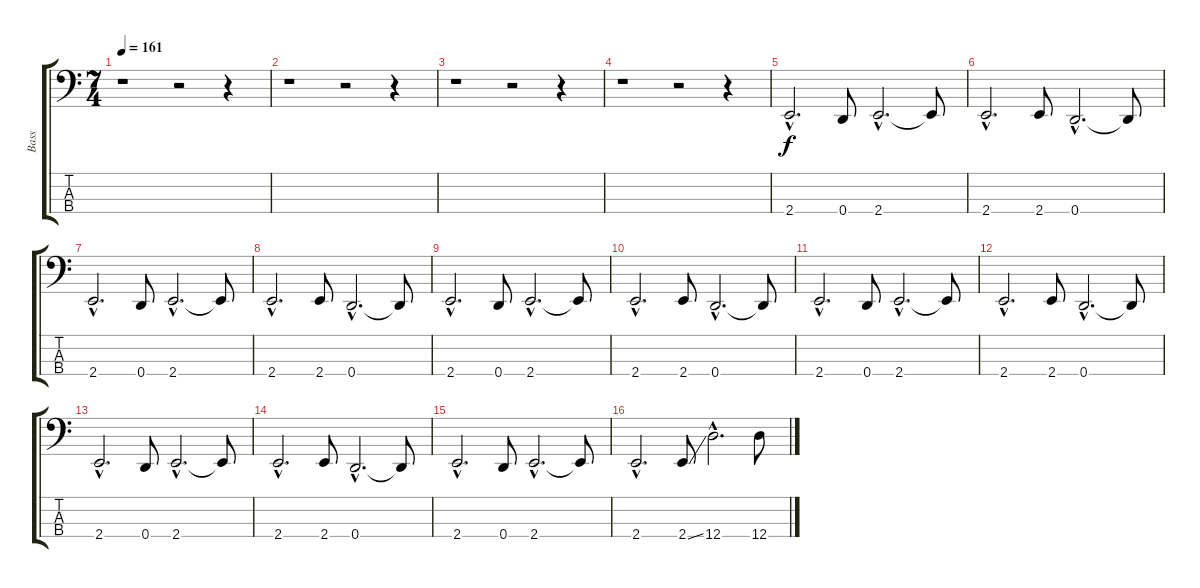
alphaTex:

\track ("Bass" "Bass") {instrument electricbassfinger}
\staff {score tabs}
\tuning (G2 D2 A1 D1) {hide}
\ts (7 4)
\tempo 161
\clef f4
\ks c
r.1{dy f instrument electricbassfinger} r.2 r.4 |
r.1 r.2 r.4 |
r.1 r.2 r.4 |
r.1 r.2 r.4 |
2.4{hac}.2{d} 0.4.8 2.4{hac}.2{d} 2.4{t}.8 |
2.4{hac}.2{d} 2.4.8 0.4{hac}.2{d} 0.4{t}.8 |
2.4{hac}.2{d} 0.4.8 2.4{hac}.2{d} 2.4{t}.8 |
2.4{hac}.2{d} 2.4.8 0.4{hac}.2{d} 0.4{t}.8 |
2.4{hac}.2{d} 0.4.8 2.4{hac}.2{d} 2.4{t}.8 |
2.4{hac}.2{d} 2.4.8 0.4{hac}.2{d} 0.4{t}.8 |
2.4{hac}.2{d} 0.4.8 2.4{hac}.2{d} 2.4{t}.8 |
2.4{hac}.2{d} 2.4.8 0.4{hac}.2{d} 0.4{t}.8 |
2.4{hac}.2{d} 0.4.8 2.4{hac}.2{d} 2.4{t}.8 |
2.4{hac}.2{d} 2.4.8 0.4{hac}.2{d} 0.4{t}.8 |
2.4{hac}.2{d} 0.4.8 2.4{hac}.2{d} 2.4{t}.8 |
2.4{hac}.2{d} 2.4{ss}.8 12.4{hac}.2{d} 12.4{ss}.8
